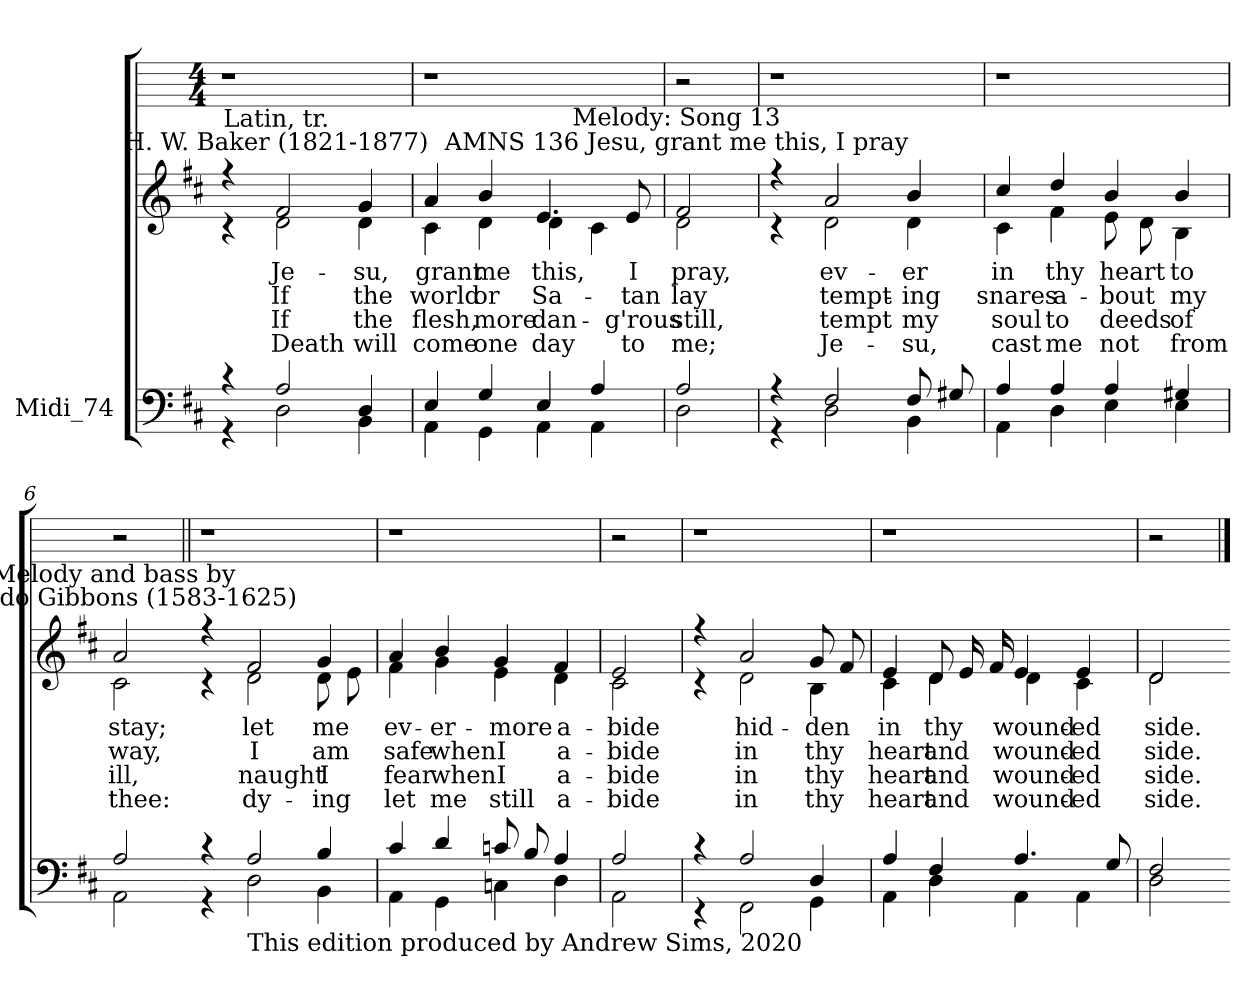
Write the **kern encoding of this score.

**kern	**kern	**text	**text	**text	**text	**kern
*part3	*part2	*part2	*part2	*part2	*part2	*part1
*staff3	*staff2	*staff2	*staff2	*staff2	*staff2	*staff1
*I"Midi_74	*	*	*	*	*	*
*clefF4	*clefG2	*	*	*	*	*
*k[f#c#]	*k[f#c#]	*	*	*	*	*
*D:	*D:	*	*	*	*	*
*	*	*	*	*	*	*M4/4
=1	=1	=1	=1	=1	=1	=1
*^	*^	*	*	*	*	*
4r	4r	4r	4r	.	.	.	.	1r
!	!	!LO:TX:a:cj:t=Latin, tr.\nH. W. Baker (1821-1877)	!	!	!	!	!	!
!	!	!	!	!LO:LY:b	!LO:LY:b	!LO:LY:b	!LO:LY:b	!
2A/	2D\	2f#/	2d\	Je-	-If	If	Death	.
!	!	!	!	!LO:LY:b	!LO:LY:b	!LO:LY:b	!LO:LY:b	!
4D/	4BB\	4g/	4d\	su,	the	the	will	.
=2	=2	=2	=2	=2	=2	=2	=2	=2
!	!	!	!	!LO:LY:b	!LO:LY:b	!LO:LY:b	!LO:LY:b	!
4E/	4AA\	4a/	4c#\	grant	world	flesh,	come	1r
!	!	!	!	!LO:LY:b	!LO:LY:b	!LO:LY:b	!LO:LY:b	!
4G/	4GG\	4b/	4d\	me	or	more	one	.
!	!	!	!	!LO:LY:b	!LO:LY:b	!LO:LY:b	!LO:LY:b	!
4E/	4AA\	4.e/	4d\	this,	Sa-	-dan-	-day	.
4A/	4AA\	.	4c#\	.	.	.	.	.
!	!	!	!	!LO:LY:b	!LO:LY:b	!LO:LY:b	!LO:LY:b	!
.	.	8e/	.	I	tan	g'rous	to	.
=3	=3	=3	=3	=3	=3	=3	=3	=3
!	!	!LO:TX:a:cj:t=AMNS 136 Jesu, grant me this, I pray	!	!	!	!	!	!
!	!	!LO:TX:a:cj:t=Melody&colon; Song 13	!	!	!	!	!	!
!	!	!	!	!LO:LY:b	!LO:LY:b	!LO:LY:b	!LO:LY:b	!
2A/	2D\	2f#/	2d\	pray,	lay	still,	me;	2r
=4	=4	=4	=4	=4	=4	=4	=4	=4
4r	4r	4r	4r	.	.	.	.	1r
!	!	!	!	!LO:LY:b	!LO:LY:b	!LO:LY:b	!LO:LY:b	!
2F#/	2D\	2a/	2d\	ev-	-tempt-	-tempt	Je-	.
!	!	!	!	!LO:LY:b	!LO:LY:b	!LO:LY:b	!LO:LY:b	!
8F#/	4BB\	4b/	4d\	-er	ing	my	su,	.
8G#X/	.	.	.	.	.	.	.	.
=5	=5	=5	=5	=5	=5	=5	=5	=5
!	!	!	!	!LO:LY:b	!LO:LY:b	!LO:LY:b	!LO:LY:b	!
4A/	4AA\	4cc#/	4c#\	in	snares	soul	cast	1r
!	!	!	!	!LO:LY:b	!LO:LY:b	!LO:LY:b	!LO:LY:b	!
4A/	4D\	4dd/	4f#\	thy	a-	-to	me	.
!	!	!	!	!LO:LY:b	!LO:LY:b	!LO:LY:b	!LO:LY:b	!
4A/	4E\	4b/	8e\	heart	bout	deeds	not	.
.	.	.	8d\	.	.	.	.	.
!	!	!	!	!LO:LY:b	!LO:LY:b	!LO:LY:b	!LO:LY:b	!
4G#X/	4E\	4b/	4B\	to	my	of	from	.
=6	=6	=6	=6	=6	=6	=6	=6	=6
!	!	!LO:TX:a:cj:t=Melody and bass by\nOrlando Gibbons (1583-1625)	!	!	!	!	!	!
!	!	!	!	!LO:LY:b	!LO:LY:b	!LO:LY:b	!LO:LY:b	!
2A/	2AA\	2a/	2c#\	stay;	way,	ill,	thee:	2r
!!LO:LB:g=z
=7-	=7-	=7-	=7-	=7||	=7||	=7||	=7||	=7||
4r	4r	4r	4r	.	.	.	.	1r
!LO:TX:b:t=This edition produced by Andrew Sims, 2020	!	!	!	!	!	!	!	!
!	!	!	!	!LO:LY:b	!LO:LY:b	!LO:LY:b	!LO:LY:b	!
2A/	2D\	2f#/	2d\	let	I	naught	dy-	.
!	!	!	!	!LO:LY:b	!LO:LY:b	!LO:LY:b	!LO:LY:b	!
4B/	4BB\	4g/	8d\	-me	am	I	ing	.
.	.	.	8e\	.	.	.	.	.
=8	=8	=8	=8	=8	=8	=8	=8	=8
!	!	!	!	!LO:LY:b	!LO:LY:b	!LO:LY:b	!LO:LY:b	!
4c#/	4AA\	4a/	4f#\	ev-	-safe	fear	let	1r
!	!	!	!	!LO:LY:b	!LO:LY:b	!LO:LY:b	!LO:LY:b	!
4d/	4GG\	4b/	4g\	er-	-when	when	me	.
!	!	!	!	!LO:LY:b	!LO:LY:b	!LO:LY:b	!LO:LY:b	!
8cn/	4Cn\	4g/	4e\	more	I	I	still	.
8B/	.	.	.	.	.	.	.	.
!	!	!	!	!LO:LY:b	!LO:LY:b	!LO:LY:b	!LO:LY:b	!
4A/	4D\	4f#/	4d\	a-	-a-	-a-	-a-	.
=9	=9	=9	=9	=9	=9	=9	=9	=9
!	!	!	!	!LO:LY:b	!LO:LY:b	!LO:LY:b	!LO:LY:b	!
2A/	2AA\	2e/	2c#\	-bide	bide	bide	bide	2r
=10	=10	=10	=10	=10	=10	=10	=10	=10
4r	4r	4r	4r	.	.	.	.	1r
!	!	!	!	!LO:LY:b	!LO:LY:b	!LO:LY:b	!LO:LY:b	!
2A/	2FF#\	2a/	2d\	hid-	-in	in	in	.
!	!	!	!	!LO:LY:b	!LO:LY:b	!LO:LY:b	!LO:LY:b	!
4D/	4GG\	8g/	4B\	den	thy	thy	thy	.
.	.	8f#/	.	.	.	.	.	.
=11	=11	=11	=11	=11	=11	=11	=11	=11
!	!	!	!	!LO:LY:b	!LO:LY:b	!LO:LY:b	!LO:LY:b	!
4A/	4AA\	4e/	4c#\	in	heart	heart	heart	1r
!	!	!	!	!LO:LY:b	!LO:LY:b	!LO:LY:b	!LO:LY:b	!
4F#/	4D\	8d/	4d\	thy	and	and	and	.
.	.	16e/	.	.	.	.	.	.
.	.	16f#/	.	.	.	.	.	.
!	!	!	!	!LO:LY:b	!LO:LY:b	!LO:LY:b	!LO:LY:b	!
4.A/	4AA\	4e/	4d\	wound-	-wound-	-wound-	-wound-	.
!	!	!	!	!LO:LY:b	!LO:LY:b	!LO:LY:b	!LO:LY:b	!
.	4AA\	4e/	4c#\	-ed	ed	ed	ed	.
8G/	.	.	.	.	.	.	.	.
=12	=12	=12	=12	=12	=12	=12	=12	=12
!	!	!	!	!LO:LY:b	!LO:LY:b	!LO:LY:b	!LO:LY:b	!
2F#/	2D\	2d/	2d\	side.	side.	side.	side.	2r
*v	*v	*	*	*	*	*	*	*
*	*v	*v	*	*	*	*	*
=-	=-	==	==	==	==	==
*-	*-	*-	*-	*-	*-	*-
